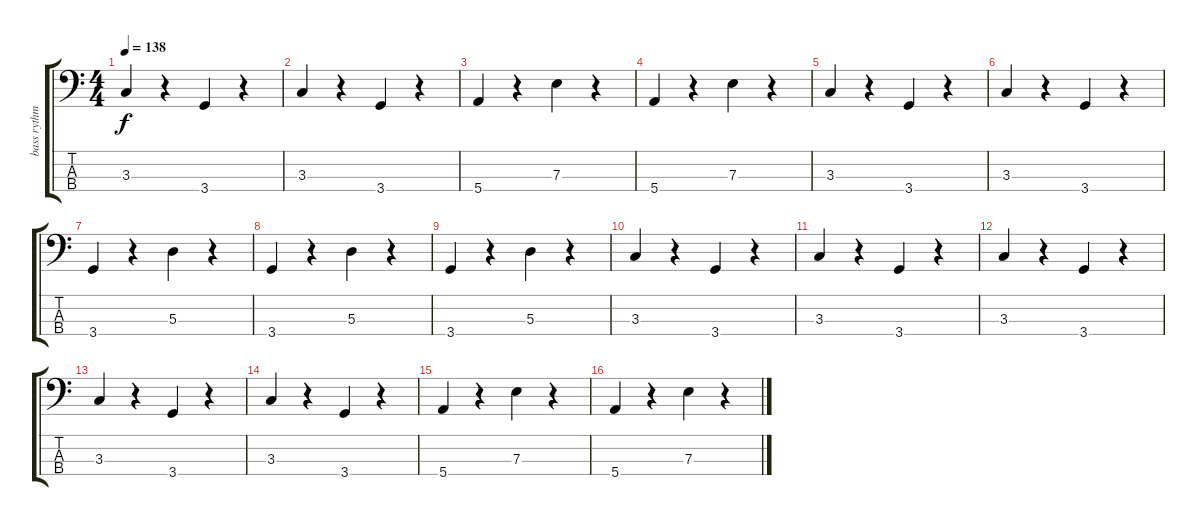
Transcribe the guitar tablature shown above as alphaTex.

\track ("bass rythm" "bass rythm") {instrument electricbassfinger}
\staff {score tabs}
\tuning (G2 D2 A1 E1) {hide}
\ts (4 4)
\tempo 138
\clef f4
\ks c
3.3.4{dy f} r.4 3.4.4 r.4 |
3.3.4 r.4 3.4.4 r.4 |
5.4.4 r.4 7.3.4 r.4 |
5.4.4 r.4 7.3.4 r.4 |
3.3.4 r.4 3.4.4 r.4 |
3.3.4 r.4 3.4.4 r.4 |
3.4.4 r.4 5.3.4 r.4 |
3.4.4 r.4 5.3.4 r.4 |
3.4.4 r.4 5.3.4 r.4 |
3.3.4 r.4 3.4.4 r.4 |
3.3.4 r.4 3.4.4 r.4 |
3.3.4 r.4 3.4.4 r.4 |
3.3.4 r.4 3.4.4 r.4 |
3.3.4 r.4 3.4.4 r.4 |
5.4.4 r.4 7.3.4 r.4 |
5.4.4 r.4 7.3.4 r.4
